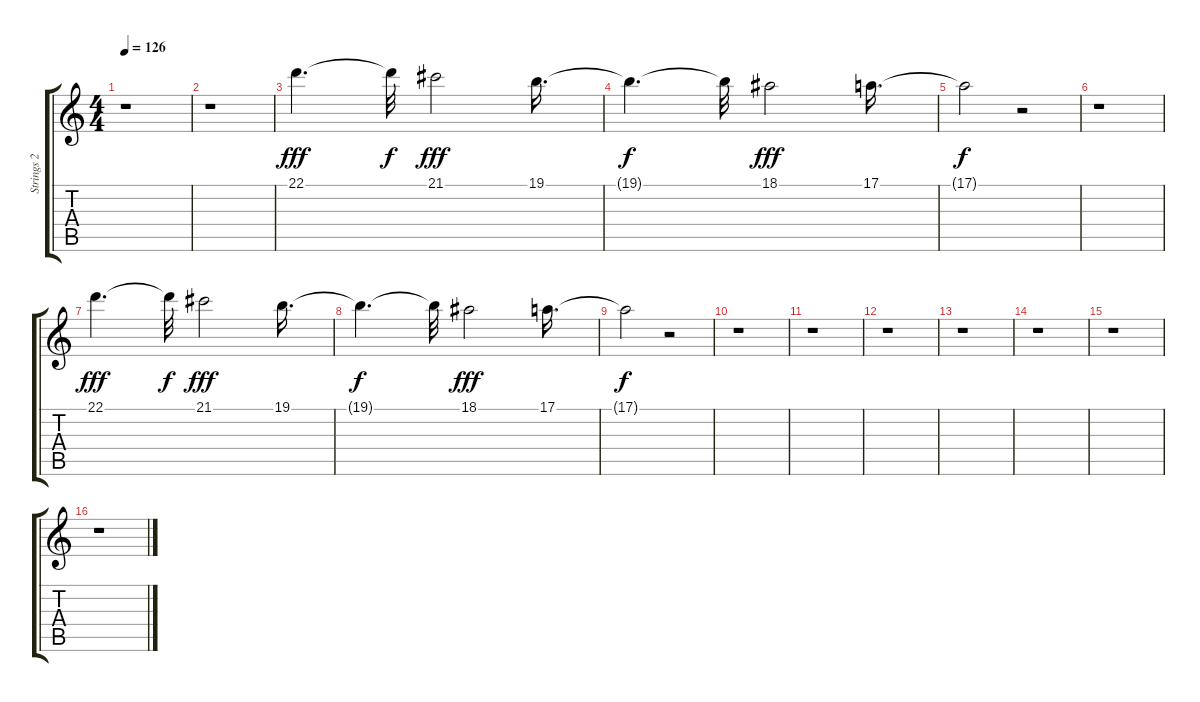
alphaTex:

\track ("Strings 2" "Strings 2") {instrument stringensemble2}
\staff {score tabs}
\tuning (E4 B3 G3 D3 A2 E2) {hide}
\ts (4 4)
\tempo 126
\clef g2
\ks c
r.1{dy fff} |
r.1 |
22.1.4{d} 22.1{t}.32{dy f} 21.1.2{dy fff} 19.1.16{d} |
19.1{t}.4{d dy f} 19.1{t}.32 18.1.2{dy fff} 17.1.16{d} |
17.1{t}.2{dy f} r.2 |
r.1 |
22.1.4{d dy fff} 22.1{t}.32{dy f} 21.1.2{dy fff} 19.1.16{d} |
19.1{t}.4{d dy f} 19.1{t}.32 18.1.2{dy fff} 17.1.16{d} |
17.1{t}.2{dy f} r.2 |
r.1 |
r.1 |
r.1 |
r.1 |
r.1 |
r.1 |
r.1
